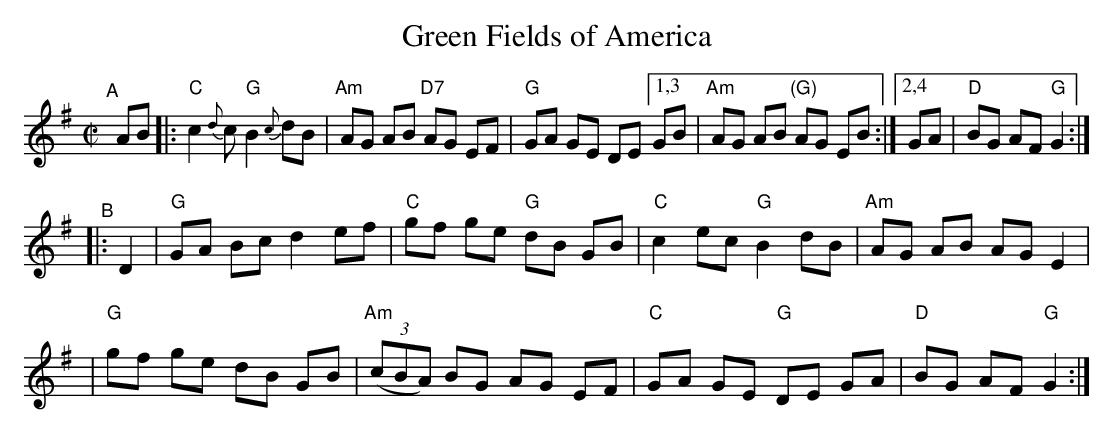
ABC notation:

X:1
T: Green Fields of America
M: C|
L: 1/8
K: G
"^A"[|] AB \
|: "C"c2{d}c "G"B2{c}dB | "Am"AG AB "D7"AG EF \
| "G"GA GE DE [1,3 GB | "Am"AG AB "(G)"AG EB :|[2,4 GA | "D"BG AF "G"G2 :|
"^B"|: D2 \
| "G"GA Bc d2 ef | "C"gf ge "G"dB GB | "C"c2 ec "G"B2 dB | "Am"AG AB AG E2 |
| "G"gf ge dB GB | "Am"((3cBA) BG AG EF | "C"GA GE "G"DE GA | "D"BG AF "G"G2 :|
